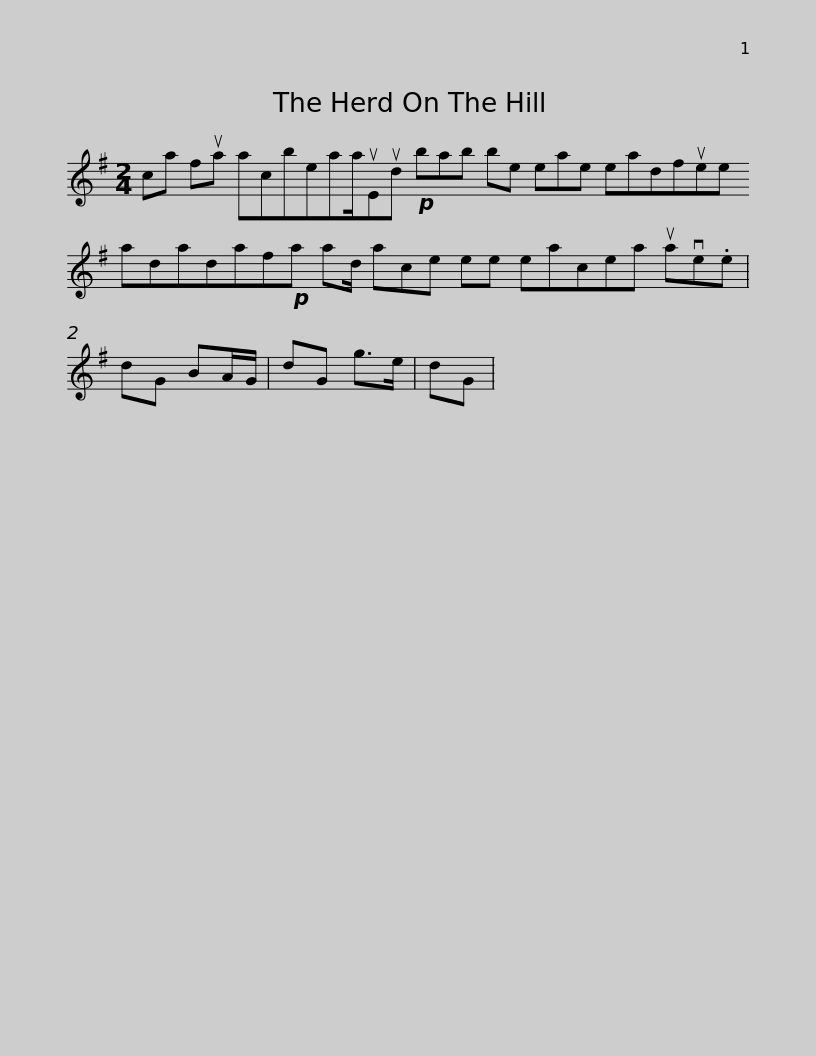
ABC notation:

X:1
L:1/8
M:2/4
I:linebreak $
K:G
V:1 treble
V:1
 ca fua acbeaa/uEud!p! bab be eae eadfuee adadaf!p!a ad/ ace ee eacea uave.e |$ dG BA/G/ | dG g>e | dG | %4
